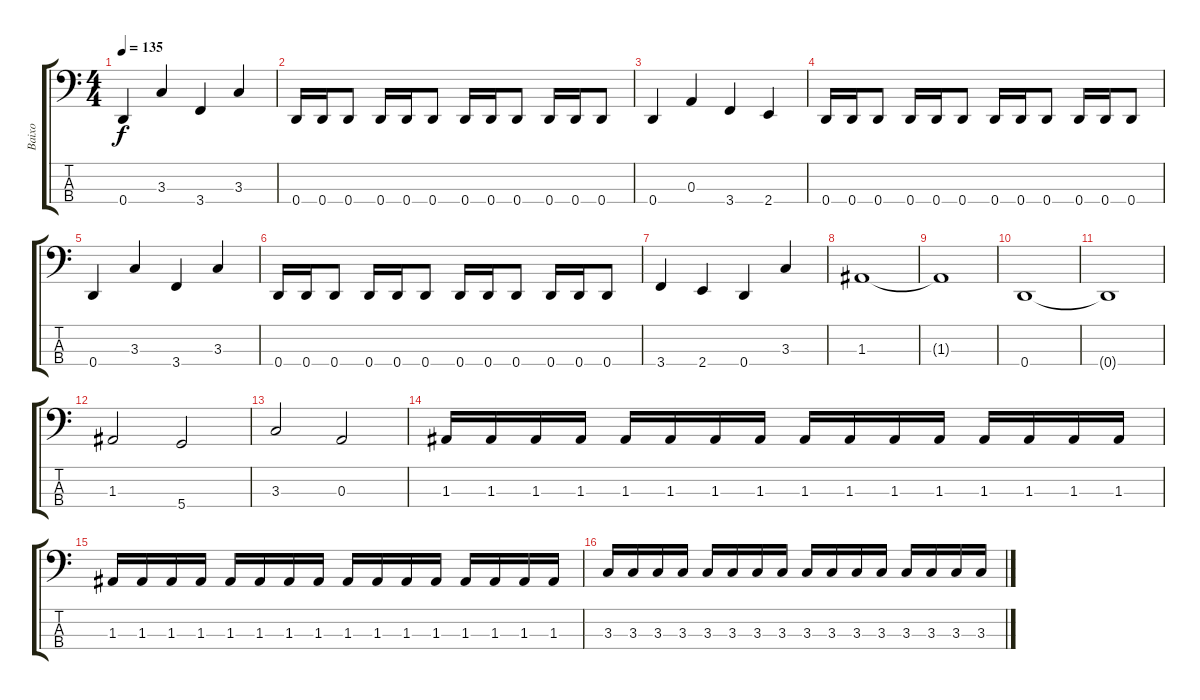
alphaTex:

\track ("Baixo" "Baixo") {instrument electricbasspick}
\staff {score tabs}
\tuning (G2 D2 A1 D1) {hide}
\ts (4 4)
\tempo 135
\clef f4
\ks c
0.4.4{dy f} 3.3.4 3.4.4 3.3.4 |
0.4.16 0.4.16 0.4.8 0.4.16 0.4.16 0.4.8 0.4.16 0.4.16 0.4.8 0.4.16 0.4.16 0.4.8 |
0.4.4 0.3.4 3.4.4 2.4.4 |
0.4.16 0.4.16 0.4.8 0.4.16 0.4.16 0.4.8 0.4.16 0.4.16 0.4.8 0.4.16 0.4.16 0.4.8 |
0.4.4 3.3.4 3.4.4 3.3.4 |
0.4.16 0.4.16 0.4.8 0.4.16 0.4.16 0.4.8 0.4.16 0.4.16 0.4.8 0.4.16 0.4.16 0.4.8 |
3.4.4 2.4.4 0.4.4 3.3.4 |
1.3.1 |
1.3{t}.1 |
0.4.1 |
0.4{t}.1 |
1.3.2 5.4.2 |
3.3.2 0.3.2 |
1.3.16 1.3.16 1.3.16 1.3.16 1.3.16 1.3.16 1.3.16 1.3.16 1.3.16 1.3.16 1.3.16 1.3.16 1.3.16 1.3.16 1.3.16 1.3.16 |
1.3.16 1.3.16 1.3.16 1.3.16 1.3.16 1.3.16 1.3.16 1.3.16 1.3.16 1.3.16 1.3.16 1.3.16 1.3.16 1.3.16 1.3.16 1.3.16 |
3.3.16 3.3.16 3.3.16 3.3.16 3.3.16 3.3.16 3.3.16 3.3.16 3.3.16 3.3.16 3.3.16 3.3.16 3.3.16 3.3.16 3.3.16 3.3.16
